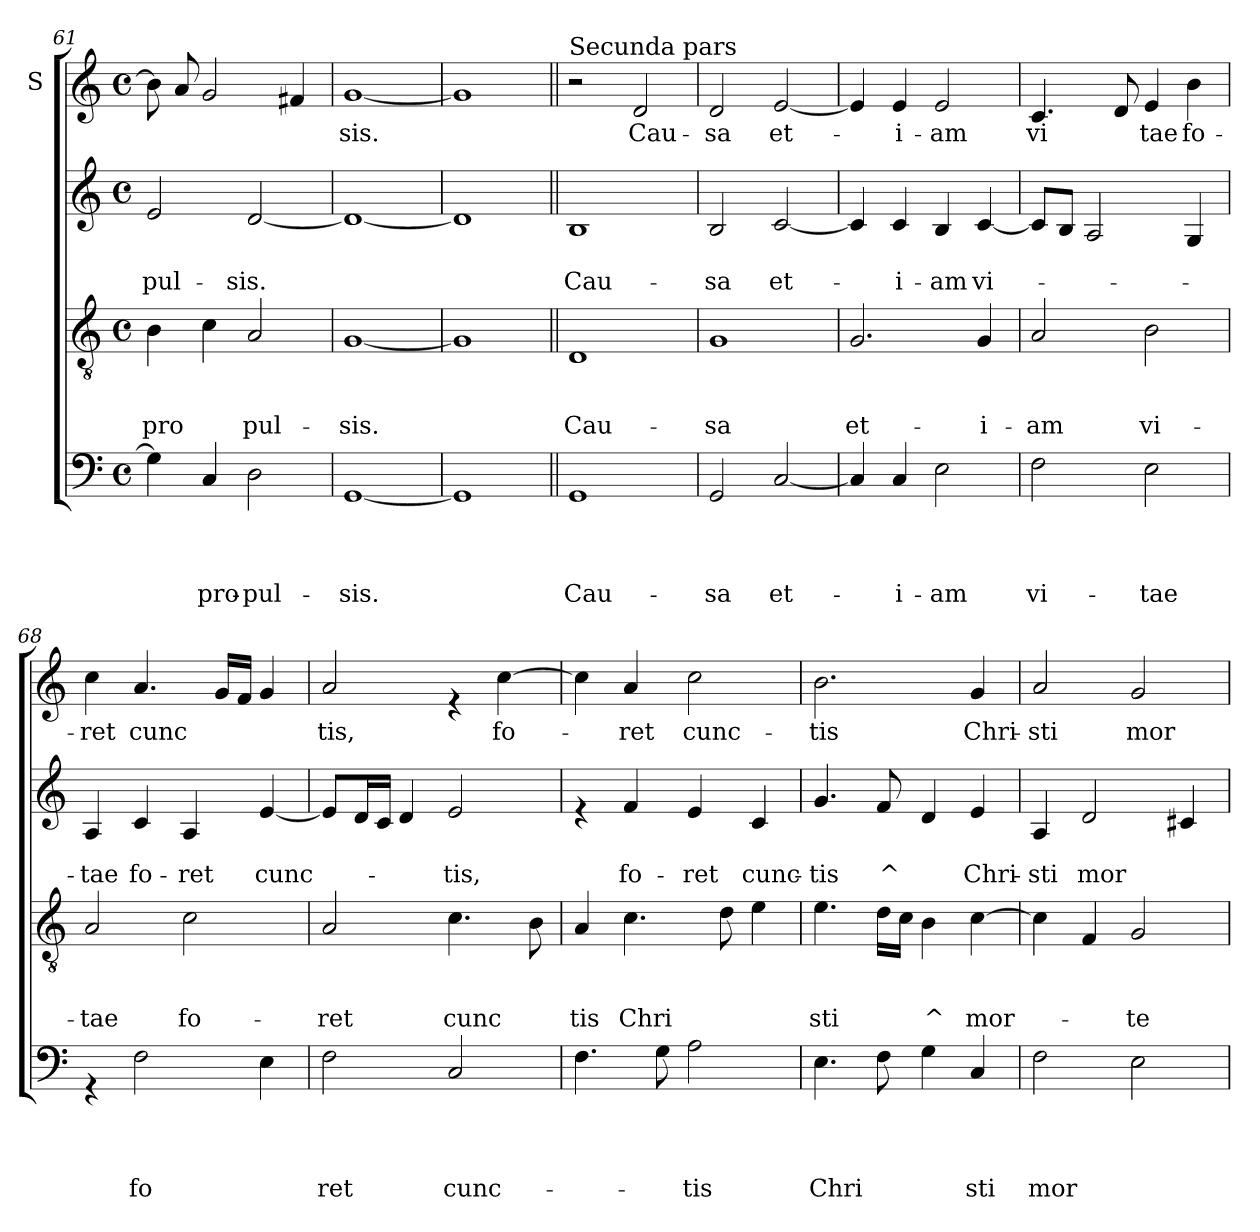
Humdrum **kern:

**kern	**text	**text	**text	**text	**kern	**text	**text	**text	**kern	**text	**text	**kern	**text
*part4	*part4	*part4	*part4	*part4	*part3	*part3	*part3	*part3	*part2	*part2	*part2	*part1	*part1
*staff4	*staff4	*staff4	*staff4	*staff4	*staff3	*staff3	*staff3	*staff3	*staff2	*staff2	*staff2	*staff1	*staff1
*	*	*	*	*	*	*	*	*	*	*	*	*I"S	*
*clefF4	*	*	*	*	*clefGv2	*	*	*	*clefG2	*	*	*clefG2	*
*k[]	*	*	*	*	*k[]	*	*	*	*k[]	*	*	*k[]	*
*C:	*	*	*	*	*C:	*	*	*	*C:	*	*	*C:	*
*M4/4	*	*	*	*	*M4/4	*	*	*	*M4/4	*	*	*M4/4	*
*met(c)	*	*	*	*	*met(c)	*	*	*	*met(c)	*	*	*met(c)	*
=61	=61	=61	=61	=61	=61	=61	=61	=61	=61	=61	=61	=61	=61
!	!	!	!	!	!	!	!	!LO:LY:b	!	!	!LO:LY:b	!	!
4G\]	.	.	.	.	4B\	.	.	pro	2e/	.	-pul-	8b\]	.
.	.	.	.	.	.	.	.	.	.	.	.	8a/	.
!	!	!	!	!LO:LY:b	!	!	!	!	!	!	!	!	!
4C/	.	.	.	pro-	4c\	.	.	.	.	.	.	2g/	.
!	!	!	!	!LO:LY:b	!	!	!	!LO:LY:b	!	!	!LO:LY:b	!	!
2D\	.	.	.	-pul-	2A/	.	.	pul-	[<2d/	.	-sis.	.	.
.	.	.	.	.	.	.	.	.	.	.	.	4f#X/	.
=62	=62	=62	=62	=62	=62	=62	=62	=62	=62	=62	=62	=62	=62
!	!	!	!	!LO:LY:b	!	!	!	!LO:LY:b	!	!	!	!	!LO:LY:b
[<1GG	.	.	.	-sis.	[<1G	.	.	-sis.	1d_	.	.	[<1g	-sis.
=63	=63	=63	=63	=63	=63	=63	=63	=63	=63	=63	=63	=63	=63
1GG]	.	.	.	.	1G]	.	.	.	1d]	.	.	1g]	.
!!LO:LB:g=z
=64||	=64||	=64||	=64||	=64||	=64||	=64||	=64||	=64||	=64||	=64||	=64||	=64||	=64||
!	!	!	!	!	!	!	!	!	!	!	!	!LO:TX:a:t=Secunda pars	!
!	!	!	!	!LO:LY:b	!	!	!	!LO:LY:b	!	!	!LO:LY:b	!	!
1GG	.	.	.	Cau-	1D	.	.	Cau-	1B	.	Cau-	2r	.
!	!	!	!	!	!	!	!	!	!	!	!	!	!LO:LY:b
.	.	.	.	.	.	.	.	.	.	.	.	2d/	Cau-
=65	=65	=65	=65	=65	=65	=65	=65	=65	=65	=65	=65	=65	=65
!	!	!	!	!LO:LY:b	!	!	!	!LO:LY:b	!	!	!LO:LY:b	!	!LO:LY:b
2GG/	.	.	.	-sa	1G	.	.	-sa	2B/	.	-sa	2d/	-sa
!	!	!	!	!LO:LY:b	!	!	!	!	!	!	!LO:LY:b	!	!LO:LY:b
[<2C/	.	.	.	et-	.	.	.	.	[<2c/	.	et-	[<2e/	et-
=66	=66	=66	=66	=66	=66	=66	=66	=66	=66	=66	=66	=66	=66
!	!	!	!	!	!	!	!	!LO:LY:b	!	!	!	!	!
4C/]	.	.	.	.	2.G/	.	.	et-	4c/]	.	.	4e/]	.
!	!	!	!	!LO:LY:b	!	!	!	!	!	!	!LO:LY:b	!	!LO:LY:b
4C/	.	.	.	-i-	.	.	.	.	4c/	.	-i-	4e/	-i-
!	!	!	!	!LO:LY:b	!	!	!	!	!	!	!LO:LY:b	!	!LO:LY:b
2E\	.	.	.	-am	.	.	.	.	4B/	.	-am	2e/	-am
!	!	!	!	!	!	!	!	!LO:LY:b	!	!	!LO:LY:b	!	!
.	.	.	.	.	4G/	.	.	-i-	[<4c/	.	vi-	.	.
=67	=67	=67	=67	=67	=67	=67	=67	=67	=67	=67	=67	=67	=67
!	!	!	!	!LO:LY:b	!	!	!	!LO:LY:b	!	!	!	!	!LO:LY:b
2F\	.	.	.	vi-	2A/	.	.	-am	8c/L]	.	.	4.c/	vi
.	.	.	.	.	.	.	.	.	8B/J	.	.	.	.
.	.	.	.	.	.	.	.	.	2A/	.	.	.	.
.	.	.	.	.	.	.	.	.	.	.	.	8d/	.
!	!	!	!	!LO:LY:b	!	!	!	!LO:LY:b	!	!	!	!	!LO:LY:b
2E\	.	.	.	-tae	2B\	.	.	vi-	.	.	.	4e/	tae
!	!	!	!	!	!	!	!	!	!	!	!	!	!LO:LY:b
.	.	.	.	.	.	.	.	.	4G/	.	.	4b\	fo-
=68	=68	=68	=68	=68	=68	=68	=68	=68	=68	=68	=68	=68	=68
!	!	!	!	!	!	!	!	!LO:LY:b	!	!	!LO:LY:b	!	!LO:LY:b
4rGG	.	.	.	.	2A/	.	.	-tae	4A/	.	-tae	4cc\	-ret
!	!	!	!	!LO:LY:b	!	!	!	!	!	!	!LO:LY:b	!	!LO:LY:b
2F\	.	.	.	fo	.	.	.	.	4c/	.	fo-	4.a/	cunc
!	!	!	!	!	!	!	!	!LO:LY:b	!	!	!LO:LY:b	!	!
.	.	.	.	.	2c\	.	.	fo-	4A/	.	-ret	.	.
.	.	.	.	.	.	.	.	.	.	.	.	16g/LL	.
.	.	.	.	.	.	.	.	.	.	.	.	16f/JJ	.
!	!	!	!	!	!	!	!	!	!	!	!LO:LY:b	!	!
4E\	.	.	.	.	.	.	.	.	[<4e/	.	cunc-	4g/	.
!!LO:LB:g=z
=69	=69	=69	=69	=69	=69	=69	=69	=69	=69	=69	=69	=69	=69
!	!	!	!	!LO:LY:b	!	!	!	!LO:LY:b	!	!	!	!	!LO:LY:b
2F\	.	.	.	ret	2A/	.	.	-ret	8e/L]	.	.	2a/	tis,
.	.	.	.	.	.	.	.	.	16d/L	.	.	.	.
.	.	.	.	.	.	.	.	.	16c/JJ	.	.	.	.
.	.	.	.	.	.	.	.	.	4d/	.	.	.	.
!	!	!	!	!LO:LY:b	!	!	!	!LO:LY:b	!	!	!LO:LY:b	!	!
2C/	.	.	.	cunc-	4.c\	.	.	cunc	2e/	.	-tis,	4re	.
!	!	!	!	!	!	!	!	!	!	!	!	!	!LO:LY:b
.	.	.	.	.	.	.	.	.	.	.	.	[>4cc\	fo-
.	.	.	.	.	8B\	.	.	.	.	.	.	.	.
=70	=70	=70	=70	=70	=70	=70	=70	=70	=70	=70	=70	=70	=70
!	!	!	!	!	!	!	!	!LO:LY:b	!	!	!	!	!
4.F\	.	.	.	.	4A/	.	.	tis	4re	.	.	4cc\]	.
!	!	!	!	!	!	!	!	!LO:LY:b	!	!	!LO:LY:b	!	!LO:LY:b
.	.	.	.	.	4.c\	.	.	Chri	4f/	.	fo-	4a/	-ret
8G\	.	.	.	.	.	.	.	.	.	.	.	.	.
!	!	!	!	!LO:LY:b	!	!	!	!	!	!	!LO:LY:b	!	!LO:LY:b
2A\	.	.	.	-tis	.	.	.	.	4e/	.	-ret	2cc\	cunc-
.	.	.	.	.	8d\	.	.	.	.	.	.	.	.
!	!	!	!	!	!	!	!	!	!	!	!LO:LY:b	!	!
.	.	.	.	.	4e\	.	.	.	4c/	.	cunc-	.	.
=71	=71	=71	=71	=71	=71	=71	=71	=71	=71	=71	=71	=71	=71
!	!	!	!	!LO:LY:b	!	!	!	!LO:LY:b	!	!	!LO:LY:b	!	!LO:LY:b
4.E\	.	.	.	Chri	4.e\	.	.	sti	4.g/	.	-tis	2.b\	-tis
!	!	!	!	!	!	!	!	!	!	!	!LO:LY:b	!	!
8F\	.	.	.	.	16d\LL	.	.	.	8f/	.	^	.	.
.	.	.	.	.	16c\JJ	.	.	.	.	.	.	.	.
!	!	!	!	!	!	!	!	!LO:LY:b	!	!	!	!	!
4G\	.	.	.	.	4B\	.	.	^	4d/	.	.	.	.
!	!	!	!	!LO:LY:b	!	!	!	!LO:LY:b	!	!	!LO:LY:b	!	!LO:LY:b
4C/	.	.	.	sti	[>4c\	.	.	mor-	4e/	.	Chri-	4g/	Chri-
=72	=72	=72	=72	=72	=72	=72	=72	=72	=72	=72	=72	=72	=72
!	!	!	!	!LO:LY:b	!	!	!	!	!	!	!LO:LY:b	!	!LO:LY:b
2F\	.	.	.	mor	4c\]	.	.	.	4A/	.	-sti	2a/	-sti
!	!	!	!	!	!	!	!	!	!	!	!LO:LY:b	!	!
.	.	.	.	.	4F/	.	.	.	2d/	.	mor	.	.
!	!	!	!	!	!	!	!	!LO:LY:b	!	!	!	!	!LO:LY:b
2E\	.	.	.	.	2G/	.	.	-te	.	.	.	2g/	mor-
.	.	.	.	.	.	.	.	.	4c#X/	.	.	.	.
=	=	=	=	=	=	=	=	=	=	=	=	=	=
*-	*-	*-	*-	*-	*-	*-	*-	*-	*-	*-	*-	*-	*-
